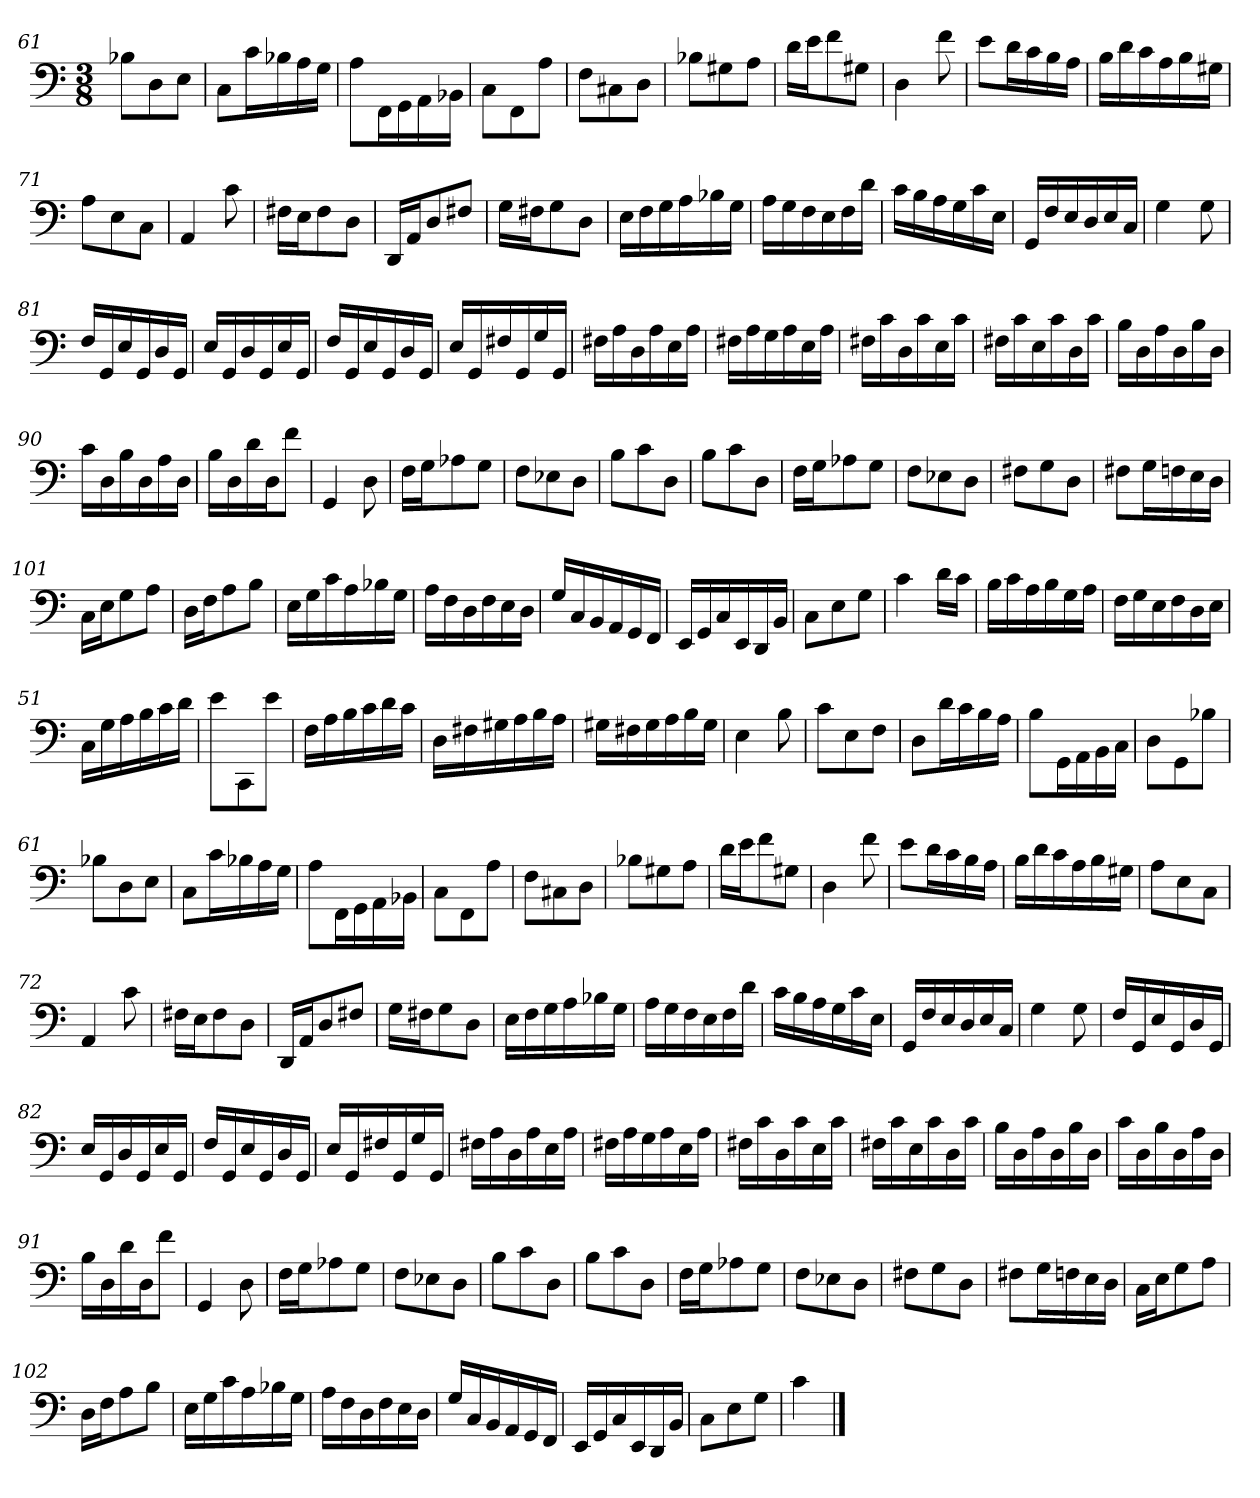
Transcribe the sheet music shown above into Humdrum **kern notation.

**kern
*part1
*staff1
*clefF4
*k[]
*C:
*M3/8
=61
8B-X\L
8D\
8E\J
=62
8C\L
16c\L
16B-X\
16A\
16G\JJ
=63
8A\L
16FF\L
16GG\
16AA\
16BB-X\JJ
=64
8C\L
8FF\
8A\J
=65
8F\L
8C#X\
8D\J
=66
8B-X\L
8G#X\
8A\J
=67
16d\LL
16e\J
8f\
8G#X\J
=68
4D
8f
=69
8e\L
16d\L
16c\
16B\
16A\JJ
=70
16B\LL
16d\
16c\
16A\
16B\
16G#X\JJ
=71
8A\L
8E\
8C\J
=72
4AA
8c
=73
16F#X\LL
16E\J
8F#\
8D\J
=74
16DD/LL
16AA/J
8D/
8F#X/J
=75
16G\LL
16F#X\J
8G\
8D\J
=76
16E\LL
16F\
16G\
16A\
16B-X\
16G\JJ
=77
16A\LL
16G\
16F\
16E\
16F\
16d\JJ
=78
16c\LL
16B\
16A\
16G\
16c\
16E\JJ
=79
16GG/LL
16F/
16E/
16D/
16E/
16C/JJ
=80
4G
8G
=81
16F/LL
16GG/
16E/
16GG/
16D/
16GG/JJ
=82
16E/LL
16GG/
16D/
16GG/
16E/
16GG/JJ
=83
16F/LL
16GG/
16E/
16GG/
16D/
16GG/JJ
=84
16E/LL
16GG/
16F#X/
16GG/
16G/
16GG/JJ
=85
16F#X\LL
16A\
16D\
16A\
16E\
16A\JJ
=86
16F#X\LL
16A\
16G\
16A\
16E\
16A\JJ
=87
16F#X\LL
16c\
16D\
16c\
16E\
16c\JJ
=88
16F#X\LL
16c\
16E\
16c\
16D\
16c\JJ
=89
16B\LL
16D\
16A\
16D\
16B\
16D\JJ
=90
16c\LL
16D\
16B\
16D\
16A\
16D\JJ
=91
16B\LL
16D\
16d\
16D\J
8f\J
=92
4GG
8D
=93
16F\LL
16G\J
8A-X\
8G\J
=94
8F\L
8E-X\
8D\J
=95
8B\L
8c\
8D\J
=96
8B\L
8c\
8D\J
=97
16F\LL
16G\J
8A-X\
8G\J
=98
8F\L
8E-X\
8D\J
=99
8F#X\L
8G\
8D\J
=100
8F#X\L
16G\L
16Fn\
16E\
16D\JJ
=101
16C\LL
16E\J
8G\
8A\J
=102
16D\LL
16F\J
8A\
8B\J
=103
16E\LL
16G\
16c\
16A\
16B-X\
16G\JJ
=104
16A\LL
16F\
16D\
16F\
16E\
16D\JJ
=105
16G/LL
16C/
16BB/
16AA/
16GG/
16FF/JJ
=106
16EE/LL
16GG/
16C/
16EE/
16DD/
16BB/JJ
=107
8C\L
8E\
8G\J
=108
4c
16d\LL
16c\JJ
=49
16B\LL
16c\
16A\
16B\
16G\
16A\JJ
=50
16F\LL
16G\
16E\
16F\
16D\
16E\JJ
=51
16C\LL
16G\
16A\
16B\
16c\
16d\JJ
=52
8e\L
8CC\
8e\J
=53
16F\LL
16A\
16B\
16c\
16d\
16c\JJ
=54
16D\LL
16F#X\
16G#X\
16A\
16B\
16A\JJ
=55
16G#X\LL
16F#X\
16G#\
16A\
16B\
16G#\JJ
=56
4E
8B
=57
8c\L
8E\
8F\J
=58
8D\L
16d\L
16c\
16B\
16A\JJ
=59
8B\L
16GG\L
16AA\
16BB\
16C\JJ
=60
8D\L
8GG\
8B-X\J
=61
8B-X\L
8D\
8E\J
=62
8C\L
16c\L
16B-X\
16A\
16G\JJ
=63
8A\L
16FF\L
16GG\
16AA\
16BB-X\JJ
=64
8C\L
8FF\
8A\J
=65
8F\L
8C#X\
8D\J
=66
8B-X\L
8G#X\
8A\J
=67
16d\LL
16e\J
8f\
8G#X\J
=68
4D
8f
=69
8e\L
16d\L
16c\
16B\
16A\JJ
=70
16B\LL
16d\
16c\
16A\
16B\
16G#X\JJ
=71
8A\L
8E\
8C\J
=72
4AA
8c
=73
16F#X\LL
16E\J
8F#\
8D\J
=74
16DD/LL
16AA/J
8D/
8F#X/J
=75
16G\LL
16F#X\J
8G\
8D\J
=76
16E\LL
16F\
16G\
16A\
16B-X\
16G\JJ
=77
16A\LL
16G\
16F\
16E\
16F\
16d\JJ
=78
16c\LL
16B\
16A\
16G\
16c\
16E\JJ
=79
16GG/LL
16F/
16E/
16D/
16E/
16C/JJ
=80
4G
8G
=81
16F/LL
16GG/
16E/
16GG/
16D/
16GG/JJ
=82
16E/LL
16GG/
16D/
16GG/
16E/
16GG/JJ
=83
16F/LL
16GG/
16E/
16GG/
16D/
16GG/JJ
=84
16E/LL
16GG/
16F#X/
16GG/
16G/
16GG/JJ
=85
16F#X\LL
16A\
16D\
16A\
16E\
16A\JJ
=86
16F#X\LL
16A\
16G\
16A\
16E\
16A\JJ
=87
16F#X\LL
16c\
16D\
16c\
16E\
16c\JJ
=88
16F#X\LL
16c\
16E\
16c\
16D\
16c\JJ
=89
16B\LL
16D\
16A\
16D\
16B\
16D\JJ
=90
16c\LL
16D\
16B\
16D\
16A\
16D\JJ
=91
16B\LL
16D\
16d\
16D\J
8f\J
=92
4GG
8D
=93
16F\LL
16G\J
8A-X\
8G\J
=94
8F\L
8E-X\
8D\J
=95
8B\L
8c\
8D\J
=96
8B\L
8c\
8D\J
=97
16F\LL
16G\J
8A-X\
8G\J
=98
8F\L
8E-X\
8D\J
=99
8F#X\L
8G\
8D\J
=100
8F#X\L
16G\L
16Fn\
16E\
16D\JJ
=101
16C\LL
16E\J
8G\
8A\J
=102
16D\LL
16F\J
8A\
8B\J
=103
16E\LL
16G\
16c\
16A\
16B-X\
16G\JJ
=104
16A\LL
16F\
16D\
16F\
16E\
16D\JJ
=105
16G/LL
16C/
16BB/
16AA/
16GG/
16FF/JJ
=106
16EE/LL
16GG/
16C/
16EE/
16DD/
16BB/JJ
=107
8C\L
8E\
8G\J
=108
4c
==
*-
